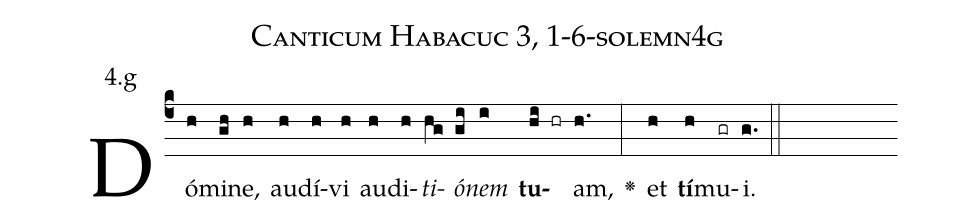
name: Canticum Habacuc 3, 1-6-solemn4g;
annotation: 4.g;
%%
(c4)Dó(h)mi(gh)ne,(h) au(h)dí(h)vi(h) au(h)di(h)<i>ti</i>(hg)<i>ó</i>(gi)<i>nem</i>(i) <b>tu</b>(hi hr)am,(h.) <v>\greheightstar</v>(:) et(h) <b>tí</b>(h)mu(gr)i.(g.) (::)


%E(h) u(h) o(h) u(h) a(h) e.(g.) (::)
